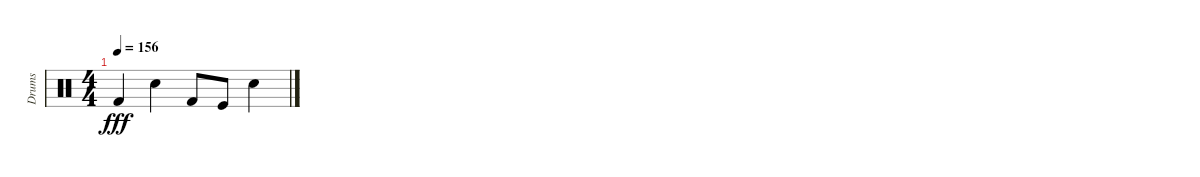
\track ("Drums" "Drums") {instrument percussion}
\staff {score}
\articulation defaults
\ts (4 4)
\tempo 156
\clef neutral
\ks c "Kick (hit) 2".4{dy fff} "Snare (hit) 2".4 "Kick (hit) 2".8 "Kick (hit)".8 "Snare (hit) 2".4
